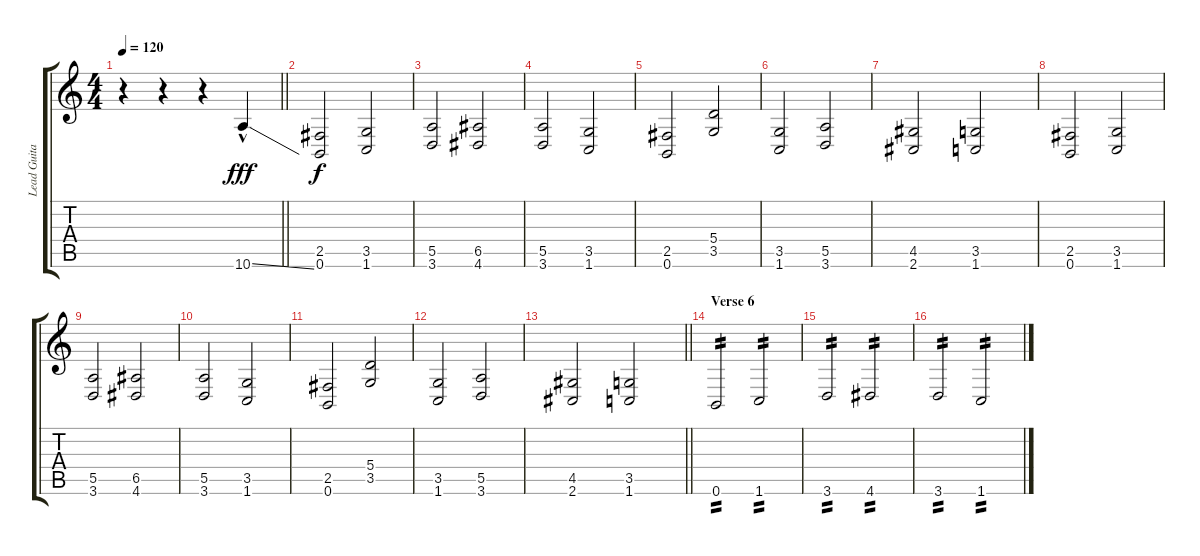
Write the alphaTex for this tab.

\track ("Lead Guitar" "Lead Guita") {instrument distortionguitar}
\staff {score tabs}
\tuning (B3 Gb3 D3 A2 E2 B1) {hide}
\ts (4 4)
\tempo 120
\clef g2
\barLineRight lightlight
\ks c
r.4{dy f} r.4 r.4 10.6{ss hac}.4{dy fff} |
\section ("" "")
(2.5 0.6).2{dy f volume 15} (3.5 1.6).2 |
(5.5 3.6).2 (6.5 4.6).2 |
(5.5 3.6).2 (3.5 1.6).2 |
(2.5 0.6).2 (5.4 3.5).2 |
(3.5 1.6).2 (5.5 3.6).2 |
(4.5 2.6).2 (3.5 1.6).2 |
(2.5 0.6).2 (3.5 1.6).2 |
(5.5 3.6).2 (6.5 4.6).2 |
(5.5 3.6).2 (3.5 1.6).2 |
(2.5 0.6).2 (5.4 3.5).2 |
(3.5 1.6).2 (5.5 3.6).2 |
\barLineRight lightlight
(4.5 2.6).2 (3.5 1.6).2 |
\section ("" "Verse 6")
0.6.2{tp 2} 1.6.2{tp 2} |
3.6.2{tp 2} 4.6.2{tp 2} |
3.6.2{tp 2} 1.6.2{tp 2}
